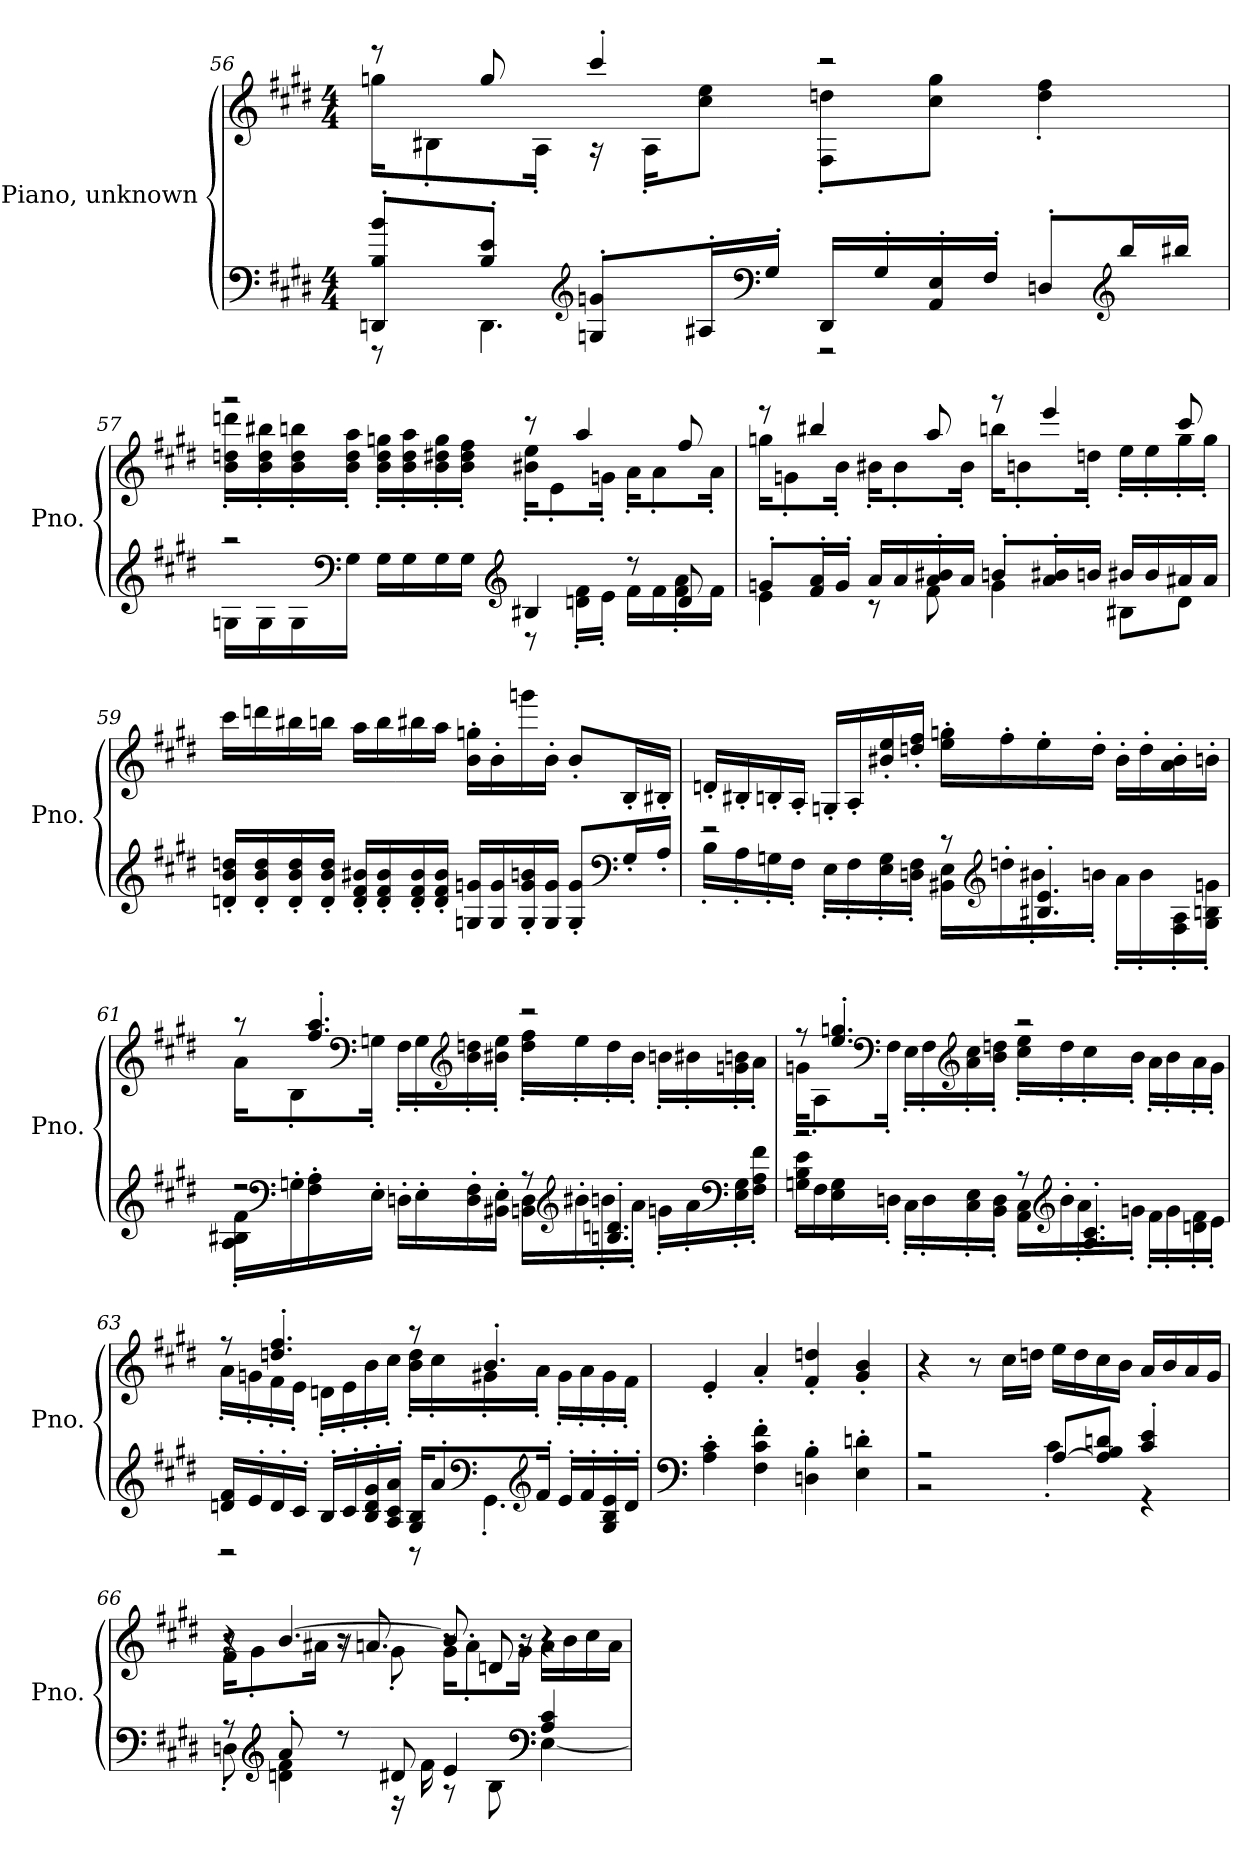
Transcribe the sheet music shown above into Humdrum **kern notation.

**kern	**kern
*part1	*part1
*staff2	*staff1
*I"Piano, unknown	*
*I'Pno.	*
!!LO:LB:g=z
*clefF4	*clefG2
*k[f#c#g#d#]	*k[f#c#g#d#]
*M4/4	*M4/4
=56	=56
*^	*^
8DDn/' 8B/' 8b/'L	8r	8r	16ggn\KL
.	.	.	8B#X'\
8B/' 8e/'J	4.DD\	8gg/	.
.	.	.	16A'\Jk
*clefG2	*	*	*
8Gn/' 8gn/'L	.	4ccc#'/	16r
.	.	.	16A'\KL
16A#X'/L	.	.	8cc#\ 8ee\J
*clefF4	*	*	*
16G'/JJ	.	.	.
16DD/LL	2r	2r	8F#\' 8ddn\'L
16G'/	.	.	.
16AA/' 16E/'	.	.	8cc#\ 8gg\J
16F#'/JJ	.	.	.
8Dn'/L	.	.	4dd\' 4ff#\'
*clefG2	*	*	*
16bb/L	.	.	.
16bb#X/JJ	.	.	.
!!LO:LB:g=z	!!
=57	=57	=57	=57
2r	16Gn\LL	2r	16b\' 16ddn\' 16dddn\'LL
.	16G\	.	16b\' 16dd\' 16bb#X\'
.	16G\	.	16b\' 16dd\' 16bbn\'
*clefF4	*	*	*
.	16G\JJ	.	16b\' 16dd\' 16aa\'JJ
.	16G\LL	.	16b\' 16dd\' 16ggn\'LL
.	16G\	.	16b\' 16dd\' 16aa\'
.	16G\	.	16b\' 16dd#X\' 16gg\'
.	16G\JJ	.	16b\' 16dd#\' 16ff#\'JJ
*clefG2	*	*	*
4B#X/	8r	8r	16b#X\' 16ee\'KL
.	.	.	8e'\
.	16dn\' 16f#\'LL	4aa/	.
.	16e'\JJ	.	16gn'\Jk
8r	16f#\LL	.	16a'\KL
.	16f#\	.	8a'\
8d/	16f#\' 16a\'	8ff#/	.
.	16f#\JJ	.	16a'\Jk
!!LO:PB:g=z	!!
=58	=58	=58	=58
8gn'/L	4e\	8r	16ggn\KL
.	.	.	8gn'\
16f#/' 16a/'L	.	4bb#X/	.
16g'/JJ	.	.	16b'\Jk
16a/LL	8r	.	16b#X'\KL
16a/	.	.	8b#'\
16a/' 16b#X/'	8f#\	8aa/	.
16a/JJ	.	.	16b#'\Jk
8bn'/L	4g\	8r	16bbn\KL
.	.	.	8bn'\
16a/' 16b#X/'L	.	4eee/	.
16bn/JJ	.	.	16ddn'\Jk
16b#X/LL	8B#X\L	.	16ee'\LL
16b#/	.	.	16ee'\
16a#X/	8d#\J	8ccc#/	16gg'\
16a#/JJ	.	.	16gg'\JJ
*v	*v	*	*
*	*v	*v
!!LO:LB:g=z
=59	=59
16dn/' 16b/' 16ddn/'LL	16ccc#\LL
16d/' 16b/' 16dd/'	16dddn\
16d/' 16b/' 16dd/'	16bb#X\
16d/' 16b/' 16dd/'JJ	16bbn\JJ
16d/' 16f#/' 16b#X/'LL	16aa\LL
16d/' 16f#/' 16b#/'	16bb\
16d/' 16f#/' 16b#/'	16bb#X\
16d/' 16f#/' 16b#/'JJ	16aa\JJ
16Gn/ 16gn/LL	16b\' 16ggn\'LL
16G/ 16g/	16b'\
16G/' 16g/' 16bn/'	16gggn\
16G/ 16g/JJ	16b'\JJ
8G/' 8g/'L	8b'/L
*clefF4	*
16G'/L	16B'/L
16A'/JJ	16B#X'/JJ
!!LO:LB:g=z
=60	=60
*^	*
2r	16B'\LL	16dn'/LL
.	16A'\	16B#X'/
.	16Gn'\	16Bn'/
.	16F#'\JJ	16A'/JJ
.	16E'\LL	16Gn'/LL
.	16F#'\	16A'/
.	16E\' 16G\'	16b#X/' 16ee/'
.	16Dn\' 16F#\'JJ	16ddn/' 16ff#/'JJ
8r	16BB#X\ 16E\LL	16ee\' 16ggn\'LL
*clefG2	*	*
.	16ddn'\	16ff#'\
4.B#X/' 4.e/'	16b#X'\	16ee'\
.	16bn'\JJ	16dd'\JJ
.	16a'\LL	16b#'\LL
.	16b'\	16dd'\
.	16F#\' 16A\'	16a\' 16b#\'
.	16G\' 16Bn\' 16gn\'JJ	16bn'\JJ
!!LO:LB:g=z
=61	=61	=61
*	*	*^
2r	16A\' 16B#X\' 16f#\'LL	8r	16a\KL
*clefF4	*	*	*
.	16Gn'\	.	8B'\
.	16F#\' 16A\'	4.ff#/' 4.aa/'	.
*	*	*clefF4	*
.	16E'\JJ	.	16Gn'\Jk
.	16Dn'\LL	.	16F#'\LL
.	16E'\	.	16G'\
*	*	*clefG2	*
.	16D\' 16F#\'	.	16b\' 16ddn\'
.	16BB#X\' 16E\'JJ	.	16b#X\' 16ee\'JJ
8r	16BBn\ 16D\LL	2r	16dd\' 16ff#\'LL
*clefG2	*	*	*
.	16b#X'\	.	16ee'\
4.Bn/' 4.dn/'	16bn'\	.	16dd'\
.	16a'\JJ	.	16b#'\JJ
.	16gn'\LL	.	16bn'\LL
.	16a'\	.	16b#X'\
*clefF4	*	*	*
.	16E\' 16G\'	.	16gn\' 16bn\'
.	16F#\' 16A\' 16f#\'JJ	.	16a'\JJ
!!LO:LB:g=z	!!
=62	=62	=62	=62
2r	16Gn\' 16B\' 16e\'LL	8r	16gn\KL
.	16F#'\	.	8A'\
.	16E\' 16G\'	4.ee/' 4.ggn/'	.
*	*	*clefF4	*
.	16Dn'\JJ	.	16F#'\Jk
.	16C#'\LL	.	16E'\LL
.	16D'\	.	16F#'\
*	*	*clefG2	*
.	16C#\' 16E\'	.	16a\' 16cc#\'
.	16BB\' 16D\'JJ	.	16b\' 16ddn\'JJ
8r	16AA\ 16C#\LL	2r	16cc#\' 16ee\'LL
*clefG2	*	*	*
.	16b'\	.	16dd'\
4.A/' 4.c#/'	16a'\	.	16cc#'\
.	16gn'\JJ	.	16b'\JJ
.	16f#'\LL	.	16a'\LL
.	16g'\	.	16b'\
.	16dn\' 16f#\'	.	16a'\
.	16e'\JJ	.	16g'\JJ
!!LO:LB:g=z	!!
=63	=63	=63	=63
16dn/ 16f#/LL	2r	8r	16a'\LL
16e'/	.	.	16gn'\
16d'/	.	4.ddn/' 4.ff#/'	16f#'\
16c#'/JJ	.	.	16e'\JJ
16B'/LL	.	.	16dn'\LL
16c#'/	.	.	16e'\
16B/' 16d/' 16g#/'	.	.	16b'\
16A/' 16c#/' 16a/'JJ	.	.	16cc#'\JJ
16G#/ 16B/KL	8r	8r	16b\' 16dd\'LL
8a'/	.	.	16cc#'\
*clefF4	*	*	*
.	4.GG#'\	4.b'/	16g#X'\
*clefG2	*	*	*
16f#'/Jk	.	.	16a'\JJ
16e'/LL	.	.	16g#'\LL
16f#'/	.	.	16a'\
16G#/' 16B/' 16e/'	.	.	16g#'\
16d'/JJ	.	.	16f#'\JJ
*v	*v	*	*
*	*v	*v
=64	=64
*clefF4	*
4A\' 4c#\'	4e'/
4F#\' 4c#\' 4f#\'	4a'/
4Dn\' 4B\'	4f#/' 4ddn/'
4E\' 4dn\'	4g#/' 4b/'
!!LO:PB:g=z
=65	=65
*^	*
2r	2r	4r
.	.	8r
.	.	16cc#\LL
.	.	16ddn\JJ
[8A/L	4c#'\	16ee\LL
.	.	16dd\
8A/] 8B/ 8dn/J	.	16cc#\
.	.	16b\JJ
4c#/' 4e/'	4r	16a/LL
.	.	16b/
.	.	16a/
.	.	16g#/JJ
=66	=66	=66
*	*	*^
*	*	*	*^
8r	8Dn'\	8r	16f#\KL	4r
.	.	.	8g#'\	.
*clefG2	*	*	*	*
8a'/	4dn\ 4f#\	[4.b/	.	.
.	.	.	16a#X\Jk	.
8r	.	.	8r	16r
.	.	.	.	8.an/
8d#X/	16r	.	8g#'\	.
.	16f#\	.	.	.
4e/	8r	8.b/]	16g#\KL	8r
.	.	.	8a'\	.
.	8B\	.	.	8dn/
.	.	16r	16g#\Jk	.
*clefF4	*	*	*	*
4A/ 4c#/	[4E\	4r	16a\LL	4r
.	.	.	16b\	.
.	.	.	16cc#\	.
.	.	.	16a\JJ	.
*v	*v	*	*	*
*	*v	*v	*v
=	=
*-	*-
